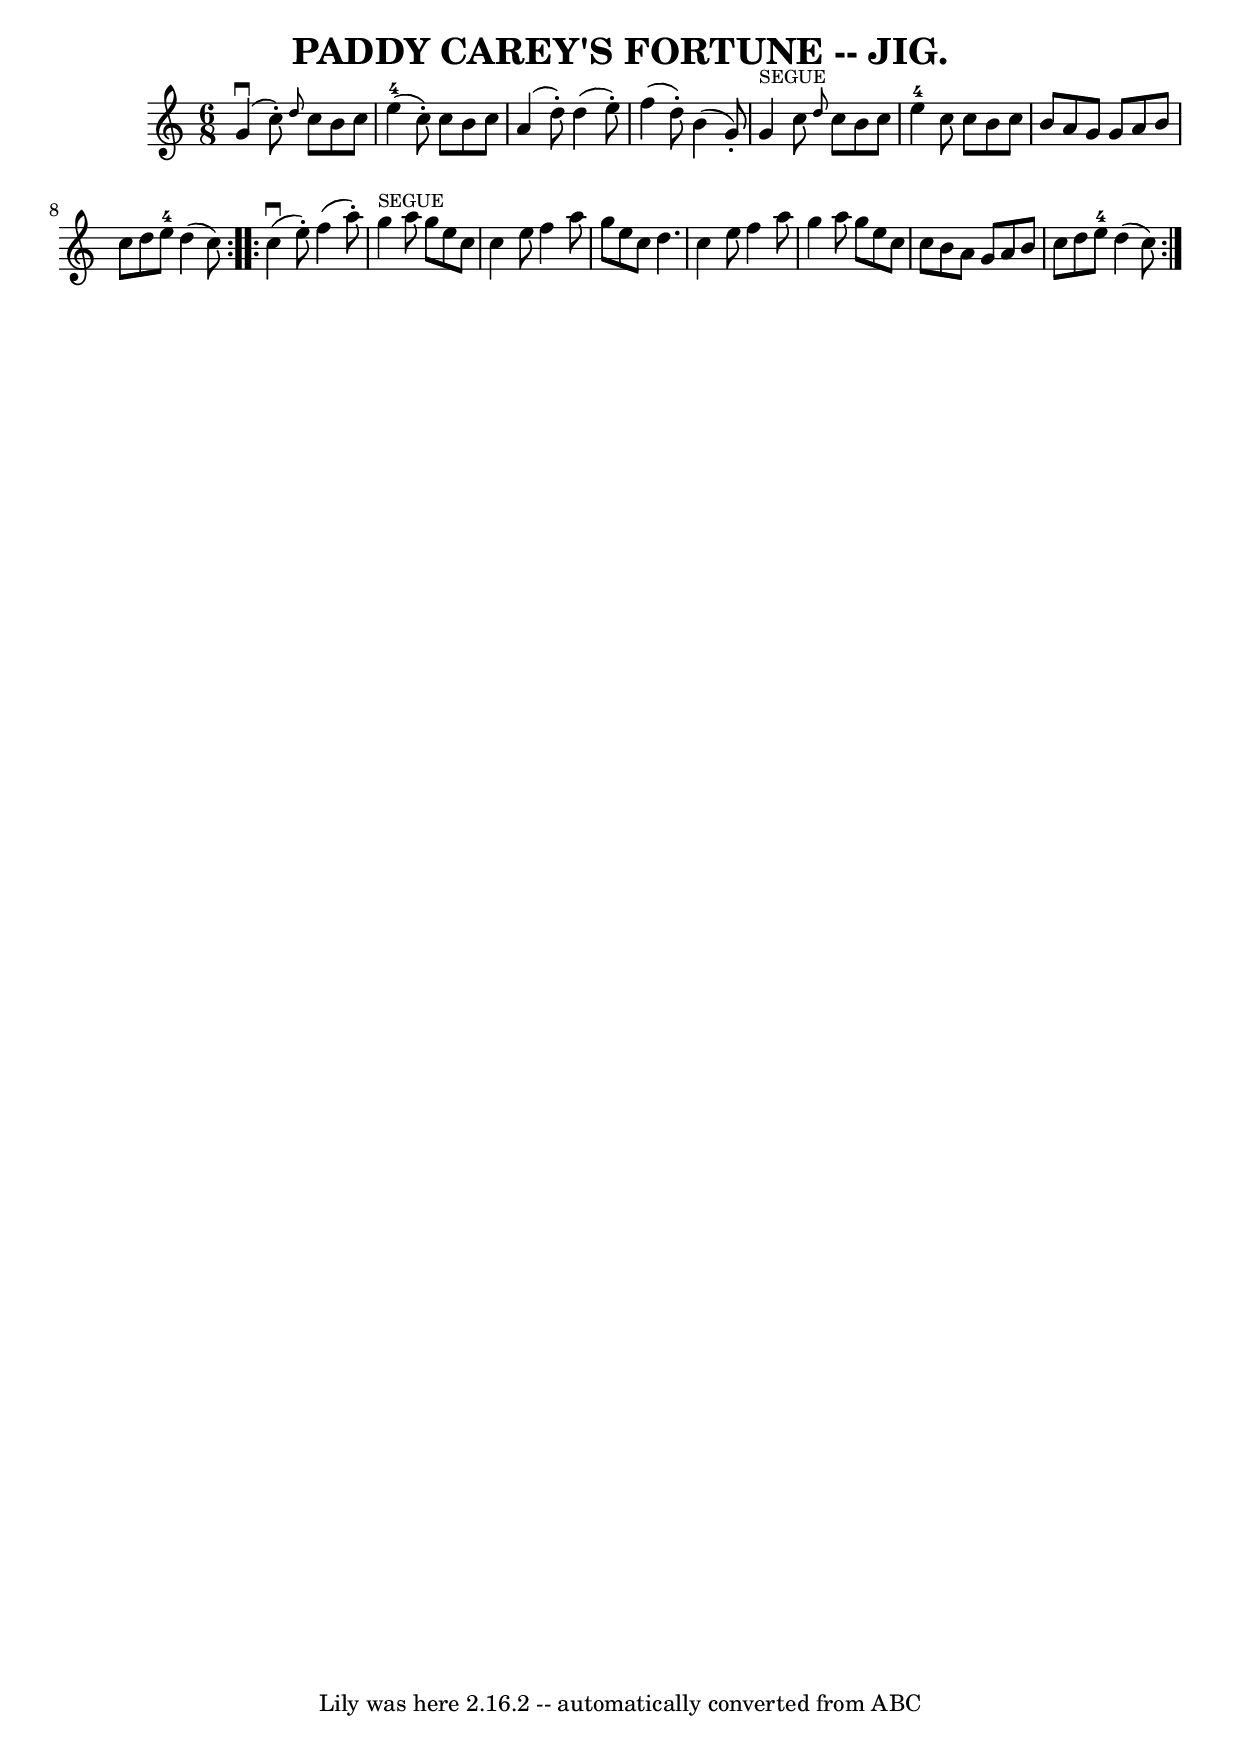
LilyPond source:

\version "2.16.2"
\include "Mammoth.ily"
\header {
  %% book = "Coles pg. 75.5"
  crossRefNumber = "13"
  footnotes = ""
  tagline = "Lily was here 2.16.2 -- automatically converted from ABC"
  title = "PADDY CAREY'S FORTUNE -- JIG."

}
voicedefault =  {



  \repeat volta 2 {

    \time 6/8 
    \key c \major
    g'4 (^\downbow c''8-.) \grace { d''8   				 } c''8 b'8 c''8    |
    e''4-4(c''8-.) c''8 b'8 c''8  |
    a'4 (d''8-.) d''4 (e''8-.) |
    f''4 (d''8-.) b'4 (g'8-.) |
    g'4^\segue c''8  \grace { d''8    			 } c''8 b'8 c''8      |
    e''4-4 c''8 c''8 b'8 c''8   |
    b'8 a'8 g'8 g'8 a'8 b'8  |
    c''8 d''8    
    e''8-4 d''4 (c''8) 
  }     
  \repeat volta 2 {
    c''4 (^\downbow e''8-.) f''4 (a''8-.)   |
    g''4^\segue a''8 g''8 e''8 c''8   |
    c''4 e''8 f''4 a''8  |
    g''8 e''8 c''8 d''4.   |
    c''4 e''8 f''4 a''8  |
    g''4 a''8 g''8 e''8 c''8   |
    c''8 b'8 a'8 g'8 a'8 b'8   |
    c''8 d''8 e''8-4 d''4 (c''8) 
  }   

}

\score{
  <<

    \context Staff="default"
    {
      \voicedefault 
      
    }

  >>
  \layout {
    
  }
  \midi {
  }

}
